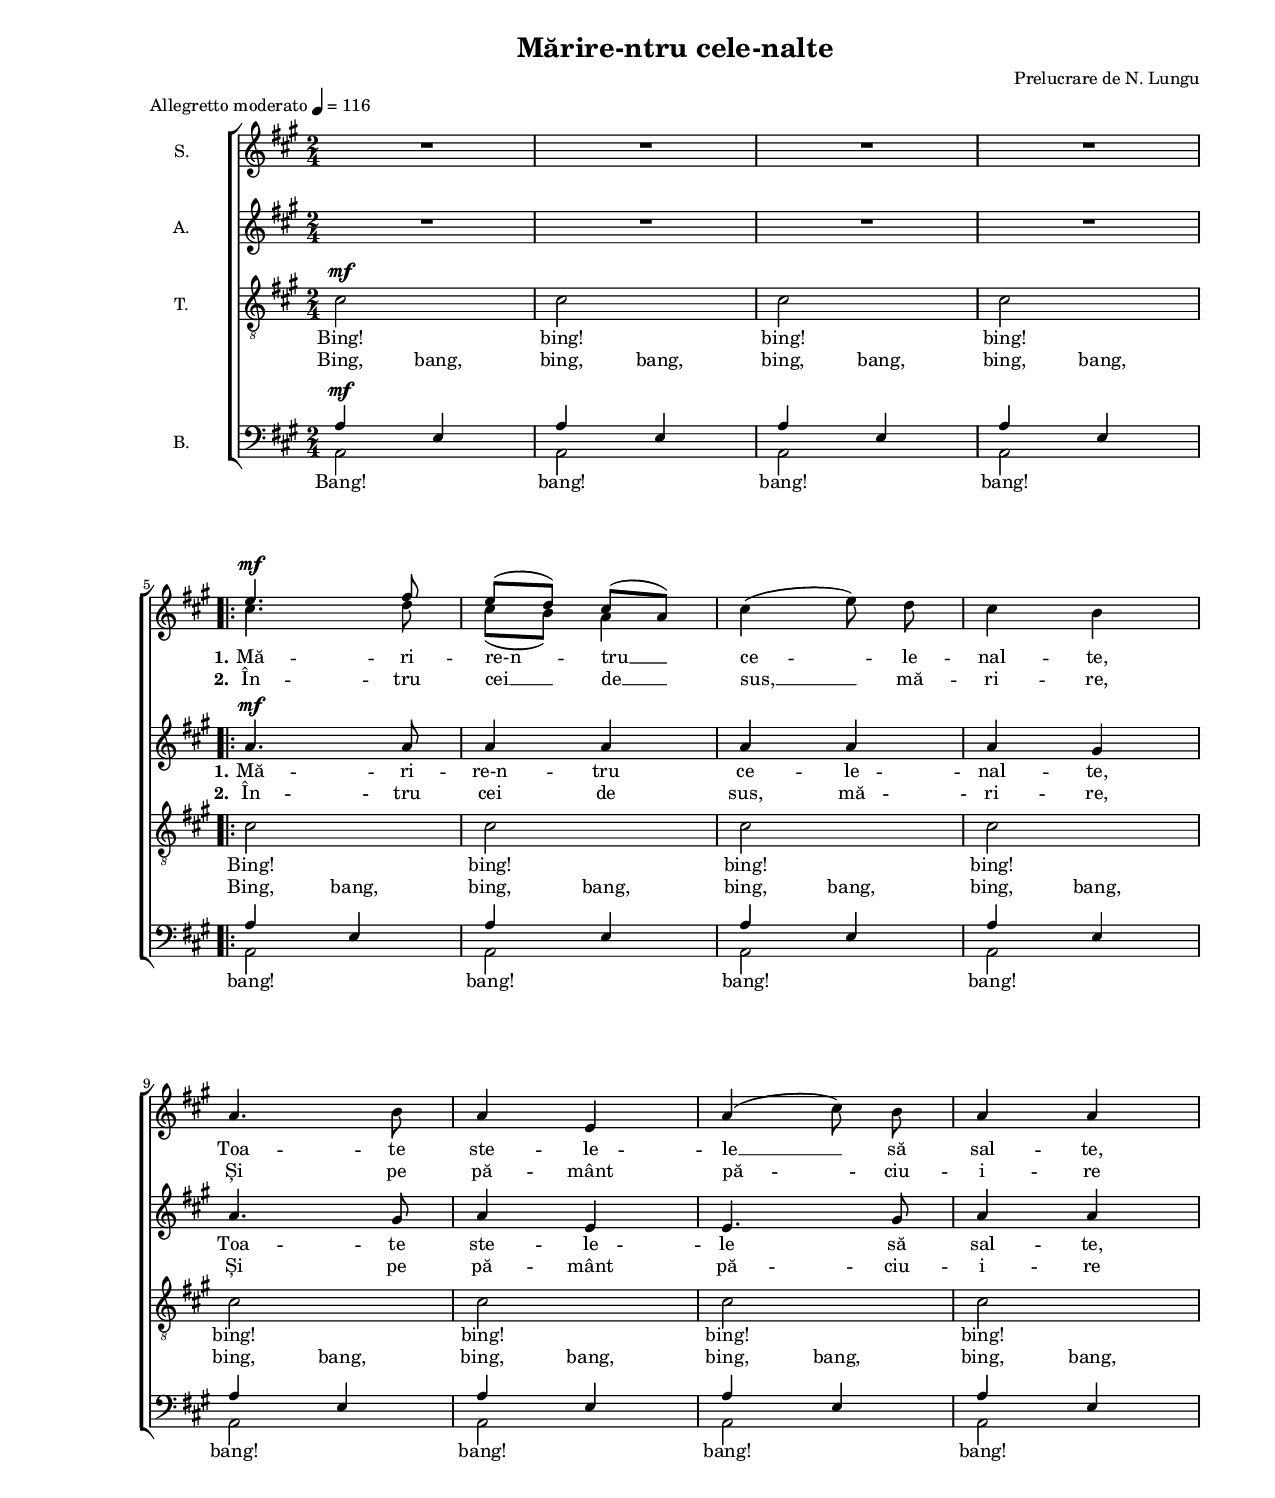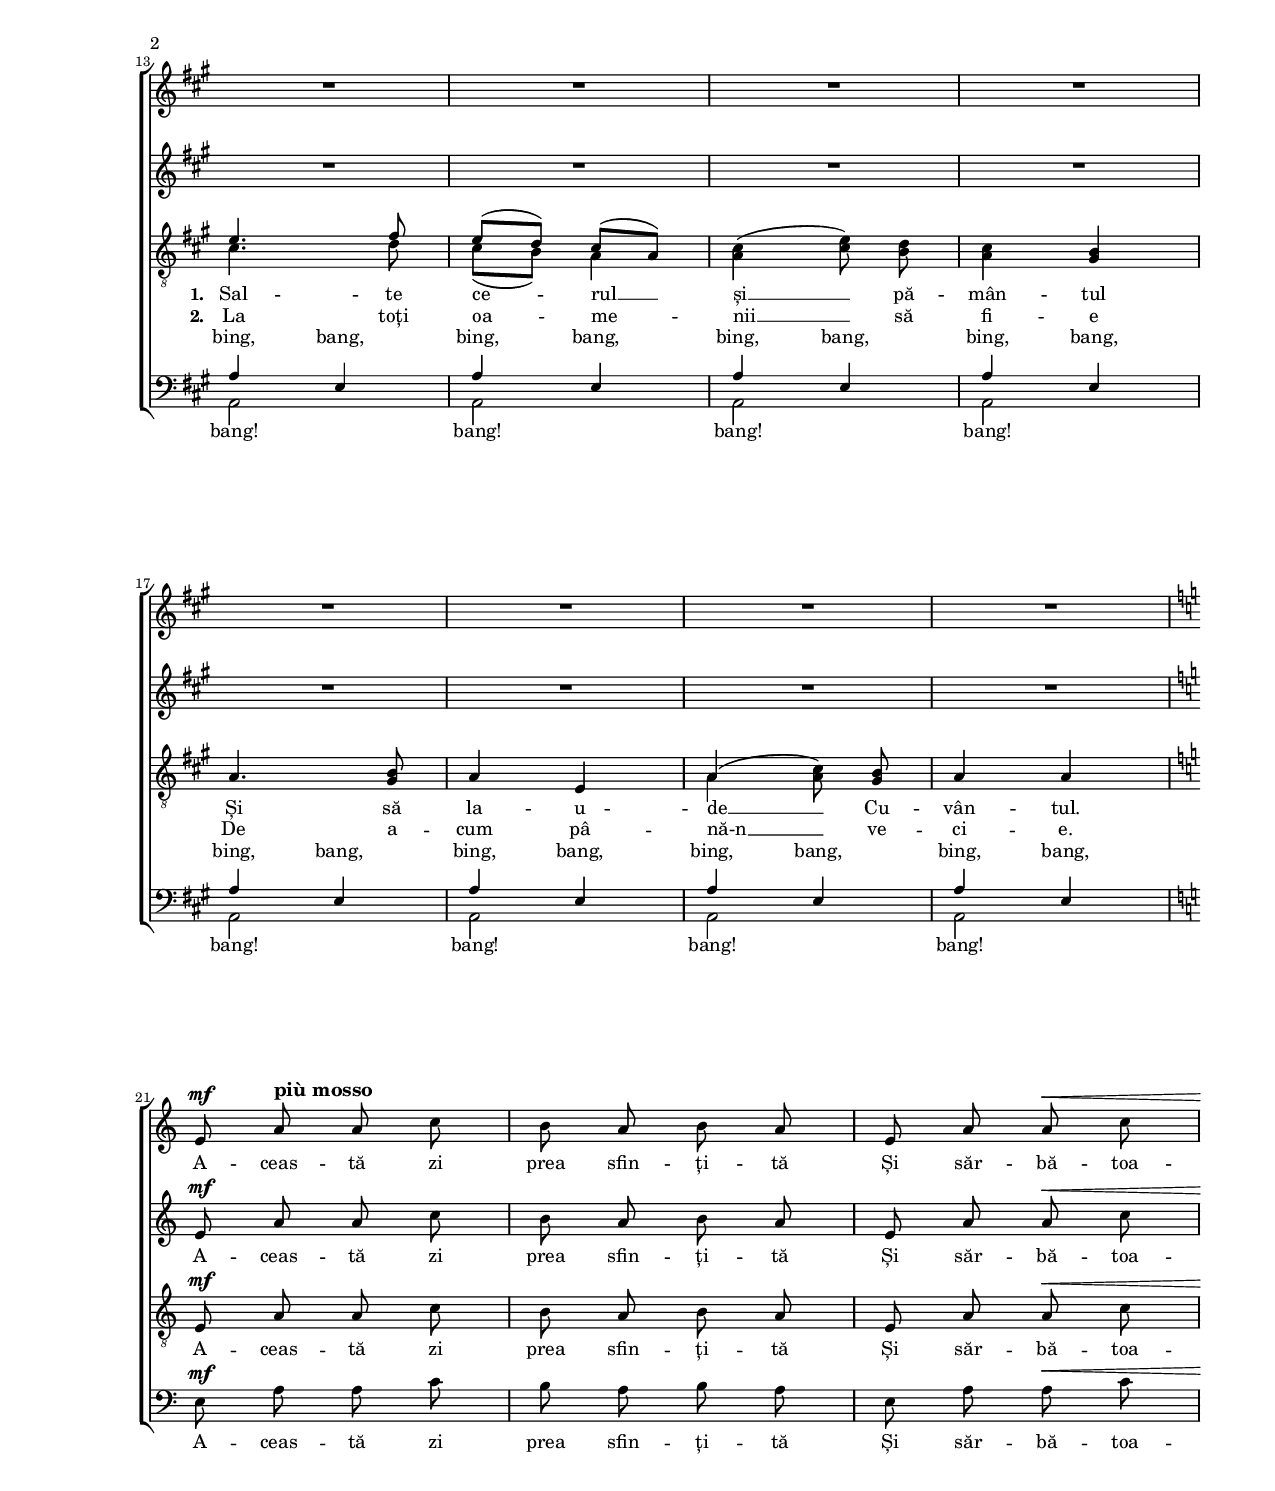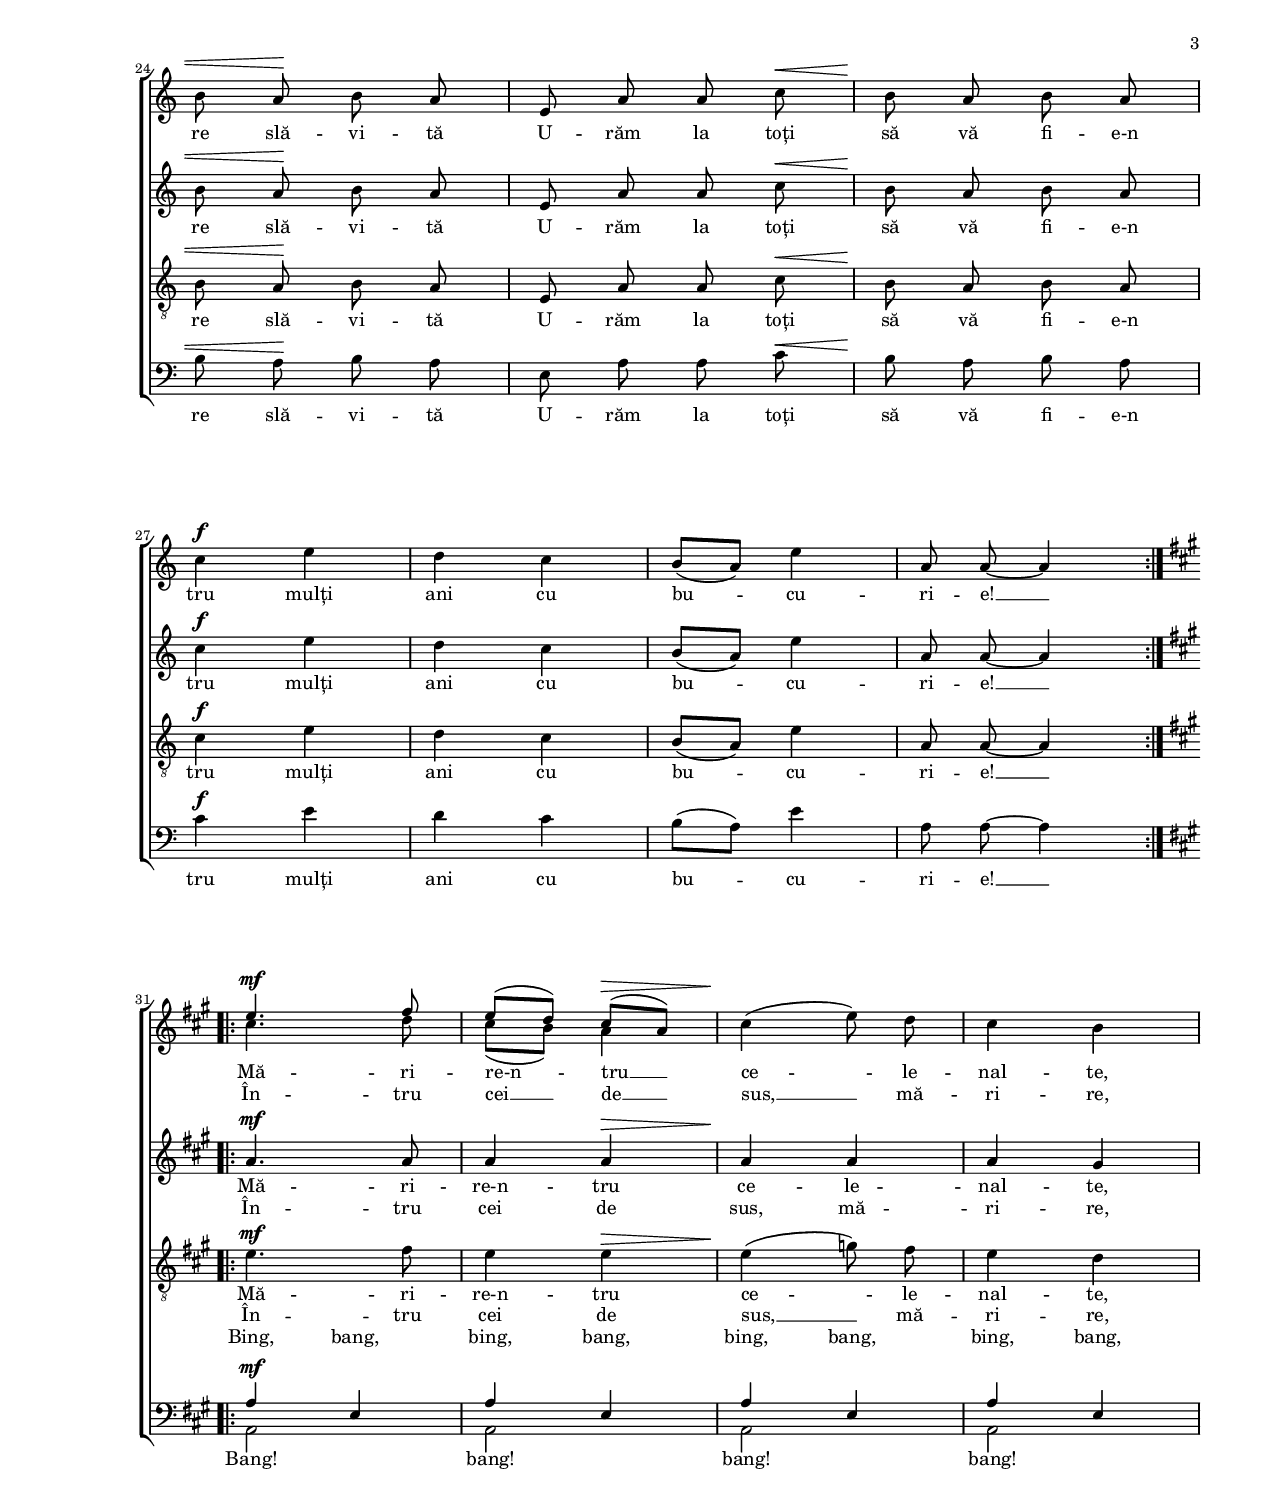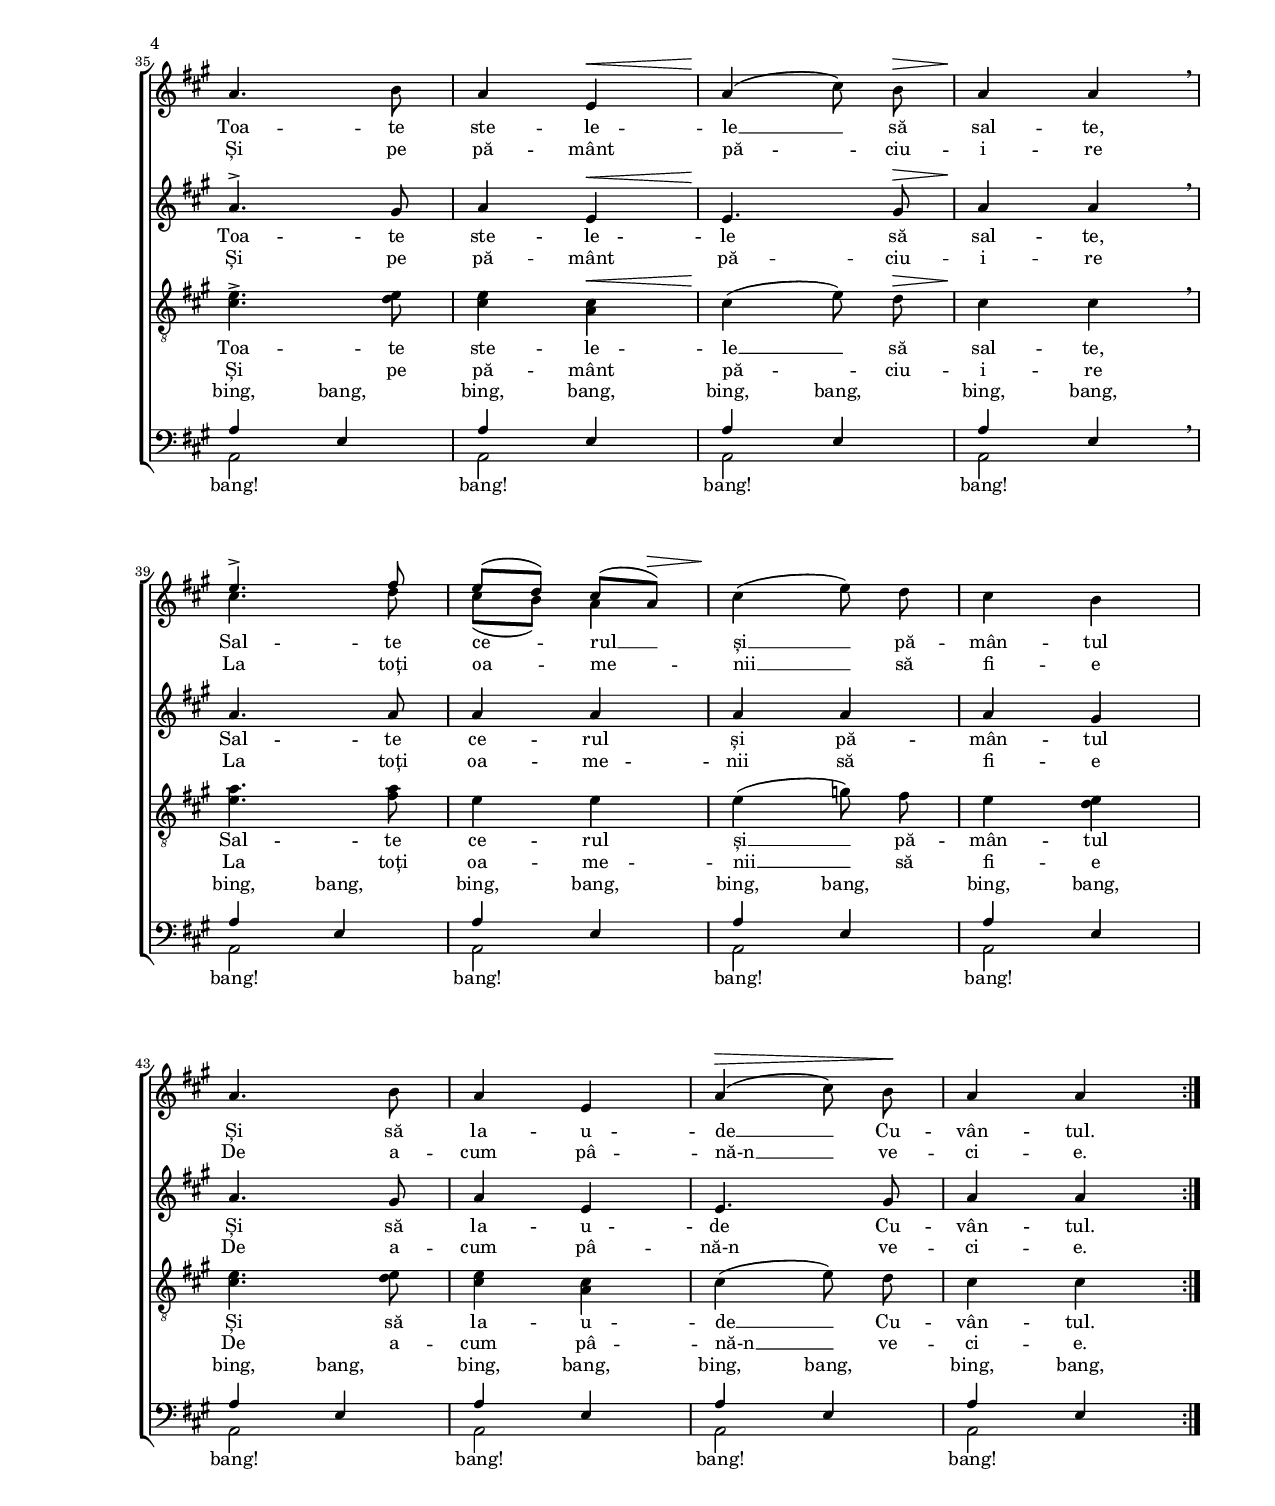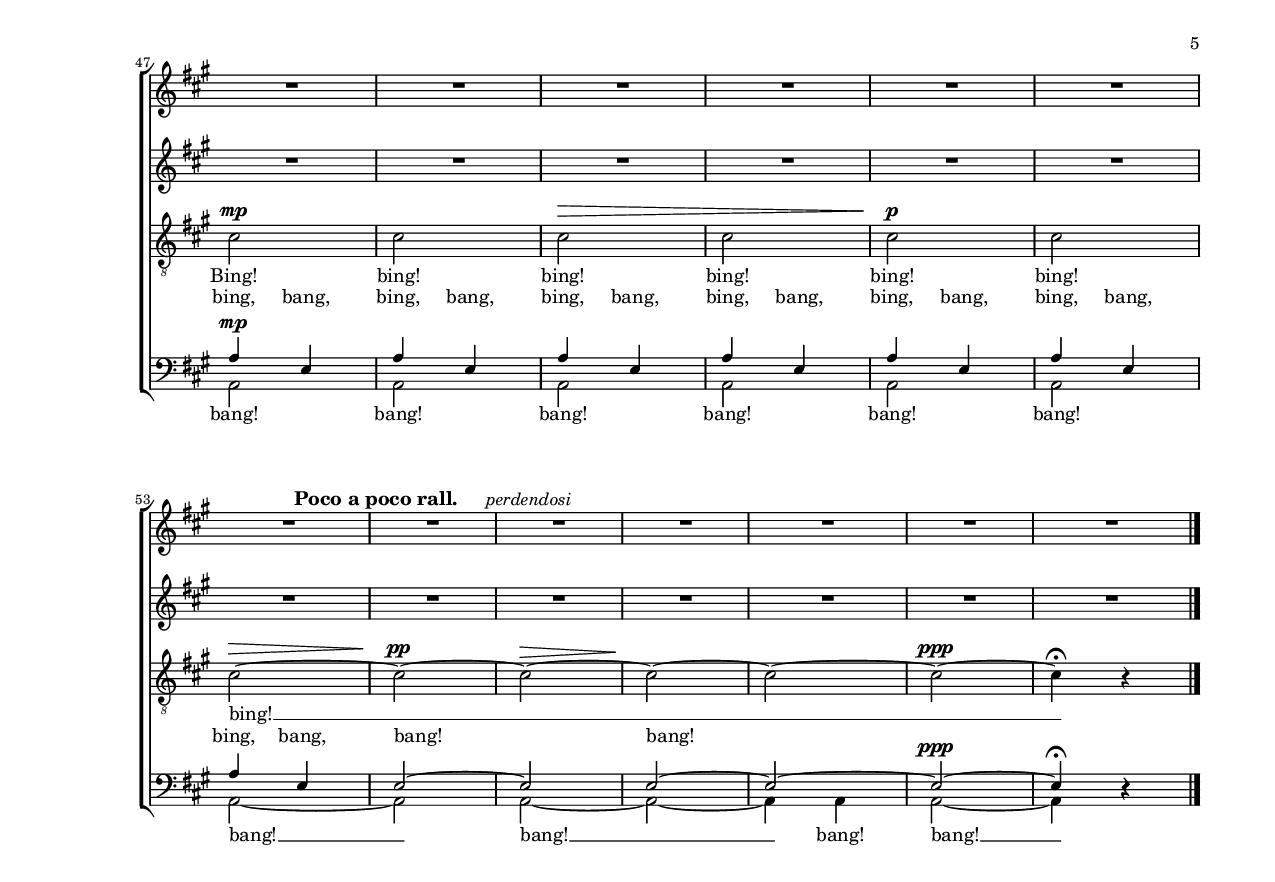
\version "2.19.80"

\paper {
  #(set-paper-size "letter")
  left-margin = 1\in
  line-width = 7\in
  top-margin = 0.7\in
  bottom-margin = 0.7\in
}

\header {
  title = "Mărire-ntru cele-nalte"
  composer = "Prelucrare de N. Lungu"
  meter = \markup { Allegretto moderato \note #"4" #1 = 116 }
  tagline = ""
}

#(set-global-staff-size 15)

global = {
  \set Staff.midiInstrument = "clarinet"
  \key a \major
  \time 2/4
  \autoBeamOff
}

sopStanzaOne = \lyricmode {
  \set stanza = "1."
  Mă -- ri -- re-n -- tru __ ce -- le -- nal -- te,
  Toa -- te ste -- le -- le __ să sal -- te,

  A -- ceas -- tă zi prea sfin -- ți -- tă
  Și săr -- bă -- toa -- re slă -- vi -- tă
  U -- răm la toți să vă fi -- e-n
  tru mulți ani cu bu -- cu -- ri -- e! __

  Mă -- ri -- re-n -- tru __ ce -- le -- nal -- te,
  Toa -- te ste -- le -- le __ să sal -- te,
  Sal -- te ce -- rul __ și __ pă -- mân -- tul
  Și să la -- u -- de __ Cu -- vân -- tul.
}

sopStanzaTwo = \lyricmode {
  \set stanza = "2."
  În -- tru cei __ de __ sus, __ mă -- ri -- re,
  Și pe pă -- mânt pă -- ciu -- i -- re

  \skip 4 \skip 4 \skip 4 \skip 4 \skip 4 \skip 4 \skip 4 \skip 4
  \skip 4 \skip 4 \skip 4 \skip 4 \skip 4 \skip 4 \skip 4 \skip 4
  \skip 4 \skip 4 \skip 4 \skip 4 \skip 4 \skip 4 \skip 4 \skip 4
  \skip 4 \skip 4 \skip 4 \skip 4 \skip 4 \skip 4 \skip 4 \skip 4

  În -- tru cei __ de __ sus, __ mă -- ri -- re,
  Și pe pă -- mânt pă -- ciu -- i -- re
  La toți oa -- me -- nii __ să fi -- e
  De a -- cum pâ -- nă-n __ ve -- ci -- e.
}

altoStanzaOne = \lyricmode {
  \set stanza = "1."
  Mă -- ri -- re-n -- tru ce -- le -- nal -- te,
  Toa -- te ste -- le -- le să sal -- te,

  A -- ceas -- tă zi prea sfin -- ți -- tă
  Și săr -- bă -- toa -- re slă -- vi -- tă
  U -- răm la toți să vă fi -- e-n
  tru mulți ani cu bu -- cu -- ri -- e! __

  Mă -- ri -- re-n -- tru ce -- le -- nal -- te,
  Toa -- te ste -- le -- le să sal -- te,
  Sal -- te ce -- rul și pă -- mân -- tul
  Și să la -- u -- de Cu -- vân -- tul.
}

altoStanzaTwo = \lyricmode {
  \set stanza = "2."
  În -- tru cei de sus, mă -- ri -- re,
  Și pe pă -- mânt pă -- ciu -- i -- re

  \skip 4 \skip 4 \skip 4 \skip 4 \skip 4 \skip 4 \skip 4 \skip 4
  \skip 4 \skip 4 \skip 4 \skip 4 \skip 4 \skip 4 \skip 4 \skip 4
  \skip 4 \skip 4 \skip 4 \skip 4 \skip 4 \skip 4 \skip 4 \skip 4
  \skip 4 \skip 4 \skip 4 \skip 4 \skip 4 \skip 4 \skip 4 \skip 4

  În -- tru cei de sus, mă -- ri -- re,
  Și pe pă -- mânt pă -- ciu -- i -- re
  La toți oa -- me -- nii să fi -- e
  De a -- cum pâ -- nă-n ve -- ci -- e.
}

tenorStanzaOne = \lyricmode {
  Bing! bing! bing! bing!
  Bing! bing! bing! bing!
  bing! bing! bing! bing!

  \set stanza = "1."
  Sal -- te ce -- rul __ și __ pă -- mân -- tul
  Și să la -- u -- de __ Cu -- vân -- tul.

  A -- ceas -- tă zi prea sfin -- ți -- tă
  Și săr -- bă -- toa -- re slă -- vi -- tă
  U -- răm la toți să vă fi -- e-n
  tru mulți ani cu bu -- cu -- ri -- e! __

  Mă -- ri -- re-n -- tru ce -- le -- nal -- te,
  Toa -- te ste -- le -- le __ să sal -- te,
  Sal -- te ce -- rul și __ pă -- mân -- tul
  Și să la -- u -- de __ Cu -- vân -- tul.

  Bing! bing! bing! bing! bing! bing!
  bing! __
}

tenorStanzaTwo = \lyricmode {
  \skip 4 \skip 4 \skip 4 \skip 4 \skip 4 \skip 4 \skip 4 \skip 4
  \skip 4 \skip 4 \skip 4 \skip 4

  \set stanza = "2."
  La toți oa -- me -- nii __ să fi -- e
  De a -- cum pâ -- nă-n __ ve -- ci -- e.

  \skip 4 \skip 4 \skip 4 \skip 4 \skip 4 \skip 4 \skip 4 \skip 4
  \skip 4 \skip 4 \skip 4 \skip 4 \skip 4 \skip 4 \skip 4 \skip 4
  \skip 4 \skip 4 \skip 4 \skip 4 \skip 4 \skip 4 \skip 4 \skip 4
  \skip 4 \skip 4 \skip 4 \skip 4 \skip 4 \skip 4 \skip 4 \skip 4

  În -- tru cei de sus, __ mă -- ri -- re,
  Și pe pă -- mânt pă -- ciu -- i -- re
  La toți oa -- me -- nii __ să fi -- e
  De a -- cum pâ -- nă-n __ ve -- ci -- e.
}

bassOneWords = \lyricmode {
  Bing, bang, bing, bang, bing, bang, bing, bang,
  Bing, bang, bing, bang, bing, bang, bing, bang,
  bing, bang, bing, bang, bing, bang, bing, bang,
  bing, bang, bing, bang, bing, bang, bing, bang,
  bing, bang, bing, bang, bing, bang, bing, bang,

  Bing, bang, bing, bang, bing, bang, bing, bang,
  bing, bang, bing, bang, bing, bang, bing, bang,
  bing, bang, bing, bang, bing, bang, bing, bang,
  bing, bang, bing, bang, bing, bang, bing, bang,

  bing, bang, bing, bang, bing, bang, bing, bang,
  bing, bang, bing, bang,
  bing, bang, bang! bang!
}

bassTwoWords = \lyricmode {
  Bang! bang! bang! bang!
  bang! bang! bang! bang!
  bang! bang! bang! bang!
  bang! bang! bang! bang!
  bang! bang! bang! bang!

  A -- ceas -- tă zi prea sfin -- ți -- tă
  Și săr -- bă -- toa -- re slă -- vi -- tă
  U -- răm la toți să vă fi -- e-n
  tru mulți ani cu bu -- cu -- ri -- e! __

  Bang! bang! bang! bang!
  bang! bang! bang! bang!
  bang! bang! bang! bang!
  bang! bang! bang! bang!

  bang! bang! bang! bang! bang! bang!
  bang! __ bang! __ bang! bang! __
}

sopMusic = \relative c' {
  \set Staff.vocalName = "S."
  % Bing-bang
  R2 R2 R2 R2
  \break

  \repeat volta 2 {
    % Mărire-ntru cele-nalte, Toate stelele să salte
    <<
      {
        \voiceOne
        e'4.^\mf fis8
        e8([ d8)] cis8([ a8)]
      }
      \new Voice = "split" {
        \voiceTwo
        cis4. d8
        cis8([ b8)] a4
      }
    >>
    \oneVoice
    cis4( e8) d8
    cis4 b4
    \break

    a4. b8
    a4 e4
    a4( cis8) b8
    a4 a4
    \break

    % Salte cerul și pământul Și să laude Cuvântul.
    R2 R2 R2 R2
    \break
    R2 R2 R2 R2
    \break

    \key a \minor

    % Această zi prea sfințită Și sărbătoare slăvită
    e8^\mf a8^\markup{ \large \bold "più mosso" } a8 c8
    b8 a8 b8 a8
    e8 a8 a8^\< c8
    \break
    b8 a8\! b8 a8

    % Urăm la toți să vă fie-ntru mulți ani cu bucurie!
    e8 a8 a8 c8^\<
    b8\! a8 b8 a8
    \break
    c4^\f e4
    d4 c4
    b8([ a8)] e'4
    a,8 a8~ a4
    \break
  }

  \key a \major
  \repeat volta 2 {
    % Mărire-ntru cele-nalte, Toate stelele să salte
    <<
      {
        \voiceOne
        e'4.^\mf fis8
        e8([ d8)] cis8([^\> a8)]
      }
      \new Voice = "split" {
        \voiceTwo
        cis4. d8
        cis8([ b8)] a4
      }
    >>
    \oneVoice
    cis4(\! e8) d8
    cis4 b4
    \break

    a4. b8
    a4 e4^\<
    a4(\! cis8) b8^\>
    a4\! a4 \breathe
    \break

    % Salte cerul și pământul Și să laude Cuvântul.
    <<
      {
        \voiceOne
        e'4.^\accent fis8
        e8([ d8)] cis8([ a8)]^\>
      }
      \new Voice = "split" {
        \voiceTwo
        cis4. d8
        cis8([ b8)] a4
      }
    >>
    \oneVoice
    cis4(\! e8) d8
    cis4 b4
    \break

    a4. b8
    a4 e4
    a4(^\> cis8) b8\!
    a4 a4
    \break
  }

  % Bing-bang
  R2 R2 R2 R2 R2 R2 \break
  R2
  R2^\markup{
    \large \bold "Poco a poco rall."
    \hspace #3.0
    \italic "perdendosi" }
  R2 R2 R2 R2 R2
  \bar "|."
}

altoMusic = \relative c' {
  \set Staff.vocalName = "A."
  % Bing-bang
  R2 R2 R2 R2

  \repeat volta 2 {
    % Mărire-ntru cele-nalte, Toate stelele să salte
    a'4.^\mf a8
    a4 a4
    a4 a4
    a4 gis4

    a4. gis8
    a4 e4
    e4. gis8
    a4 a4

    % Salte cerul și pământul Și să laude Cuvântul.
    R2 R2 R2 R2
    R2 R2 R2 R2

    \key a \minor
    % Această zi prea sfințită Și sărbătoare slăvită
    e8^\mf a8 a8 c8
    b8 a8 b8 a8
    e8 a8 a8^\< c8
    b8 a8\! b8 a8

    % Urăm la toți să vă fie-ntru mulți ani cu bucurie!
    e8 a8 a8 c8^\<
    b8\! a8 b8 a8
    c4^\f e4
    d4 c4
    b8([ a8)] e'4
    a,8 a8~ a4
  }

  \key a \major
  \repeat volta 2 {
    % Mărire-ntru cele-nalte, Toate stelele să salte
    a4.^\mf a8
    a4 a4^\>
    a4\! a4
    a4 gis4

    a4.^\accent gis8
    a4 e4^\<
    e4.\! gis8^\>
    a4\! a4 \breathe

    % Salte cerul și pământul Și să laude Cuvântul.
    a4. a8
    a4 a4
    a4 a4
    a4 gis4

    a4. gis8
    a4 e4
    e4. gis8
    a4 a4
  }

  % Bing-bang
  R2 R2 R2 R2 R2 R2
  R2 R2 R2 R2 R2 R2 R2
}

tenorMusic = \relative c' {
  \set Staff.vocalName = "T."
  % Bing-bang
  cis2^\mf cis2 cis2 cis2

  \repeat volta 2 {
    % Mărire-ntru cele-nalte, Toate stelele să salte
    cis2 cis2 cis2 cis2
    cis2 cis2 cis2 cis2

    % Salte cerul și pământul Și să laude Cuvântul.
    <<
      {
        \voiceOne
        e4. fis8
        e8([ d8)] cis8([ a8)]
      }
      \new Voice = "split" {
        \voiceTwo
        cis4. d8
        cis8([ b8)] a4
      }
    >>
    \oneVoice
    <cis a>4( <e cis>8) <d b>8
    <cis a>4 <b gis>4

    a4. <b gis>8
    a4 e4
    <<
      {
        \voiceOne
        a4(
      }
      \new Voice = "split" {
        \voiceTwo
        a4
      }
    >>
    \oneVoice
    <cis a>8) <b gis>8
    a4 a4

    \key a \minor
    % Această zi prea sfințită Și sărbătoare slăvită
    e8^\mf a8 a8 c8
    b8 a8 b8 a8
    e8 a8 a8^\< c8
    b8 a8\! b8 a8

    % Urăm la toți să vă fie-ntru mulți ani cu bucurie!
    e8 a8 a8 c8^\<
    b8\! a8 b8 a8
    c4^\f e4
    d4 c4
    b8([ a8)] e'4
    a,8 a8~ a4
  }

  \key a \major
  \repeat volta 2 {
    % Mărire-ntru cele-nalte, Toate stelele să salte
    e'4.^\mf fis8
    e4 e4^\>
    e4(\! g8) fis8
    e4 d4

    <e cis>4.^\accent <e d>8
    <e cis>4 <cis a>4^\<
    cis4(\! e8) d8^\>
    cis4\! cis4 \breathe

    % Salte cerul și pământul Și să laude Cuvântul.
    <a' e>4. <a fis>8
    e4 e4
    e4( g8) fis8
    e4 <e d>4

    <e cis>4. <e d>8
    <e cis>4 <cis a>4
    cis4( e8) d8
    cis4 cis4
  }

  % Bing-bang
  cis2^\mp cis2 cis2^\> cis2 cis2\!^\p cis2
  cis2~^\> cis2~\!^\pp cis2~^\> cis2~\! cis2~ cis2~^\ppp cis4^\fermata r4
}

bassMusicOne = \relative c' {
  \set Staff.vocalName = "B."
  % Bing-bang
  a4^\mf e4
  a4 e4
  a4 e4
  a4 e4

  \repeat volta 2 {
    % Mărire-ntru cele-nalte, Toate stelele să salte
    a4 e4
    a4 e4
    a4 e4
    a4 e4

    a4 e4
    a4 e4
    a4 e4
    a4 e4

    % Salte cerul și pământul Și să laude Cuvântul.
    a4 e4
    a4 e4
    a4 e4
    a4 e4

    a4 e4
    a4 e4
    a4 e4
    a4 e4

    \key a \minor
    % Această zi prea sfințită Și sărbătoare slăvită
    % Urăm la toți să vă fie-ntru mulți ani cu bucurie!
    s2 s2 s2 s2 s2 s2 s2 s2 s2 s2
  }

  \key a \major
  \repeat volta 2 {
    % Mărire-ntru cele-nalte, Toate stelele să salte
    a4^\mf e4
    a4 e4
    a4 e4
    a4 e4

    a4 e4
    a4 e4
    a4 e4
    a4 e4 \breathe

    % Salte cerul și pământul Și să laude Cuvântul.
    a4 e4
    a4 e4
    a4 e4
    a4 e4

    a4 e4
    a4 e4
    a4 e4
    a4 e4
  }

  % Bing-bang
  a4^\mp e4
  a4 e4
  a4 e4
  a4 e4
  a4 e4
  a4 e4

  a4 e4
  e2~
  e2
  e2~
  e2~
  e2~^\ppp
  e4^\fermata d4\rest
}

bassMusicTwo = \relative c' {
  % Bing-bang
  a,2 a2 a2 a2

  \repeat volta 2 {
    % Mărire-ntru cele-nalte, Toate stelele să salte
    a2 a2 a2 a2
    a2 a2 a2 a2

    % Salte cerul și pământul Și să laude Cuvântul.
    a2 a2 a2 a2
    a2 a2 a2 a2

    \key a \minor
    \oneVoice
    % Această zi prea sfințită Și sărbătoare slăvită
    e'8^\mf a8 a8 c8
    b8 a8 b8 a8
    e8 a8 a8^\< c8
    b8 a8\! b8 a8

    % Urăm la toți să vă fie-ntru mulți ani cu bucurie!
    e8 a8 a8 c8^\<
    b8\! a8 b8 a8
    c4^\f e4
    d4 c4
    b8([ a8)] e'4
    a,8 a8~ a4
  }

  \key a \major
  \repeat volta 2 {
    \voiceTwo
    % Mărire-ntru cele-nalte, Toate stelele să salte
    a,2 a2 a2 a2
    a2 a2 a2 a2

    % Salte cerul și pământul Și să laude Cuvântul.
    a2 a2 a2 a2
    a2 a2 a2 a2
  }

  % Bing-bang
  a2 a2 a2 a2 a2 a2
  a2~ a2 a2~ a2~ a4 a4 a2~ a4 d4\rest
}

myScore = \new Score <<
  \new ChoirStaff <<
    \new Staff \new Voice = "sopranos" { \global \sopMusic }
    \addlyrics { \sopStanzaOne }
    \addlyrics { \sopStanzaTwo }

    \new Staff \new Voice = "altos" { \global \altoMusic }
    \addlyrics { \altoStanzaOne }
    \addlyrics { \altoStanzaTwo }

    \new Staff <<
      \clef "G_8"
      \new Voice = "tenors" { \global \tenorMusic }
      \addlyrics { \tenorStanzaOne }
      \addlyrics { \tenorStanzaTwo }
    >>

    \new Lyrics = "bassesOneLyrics"
    \new Staff <<
      \clef bass
      \new Voice = "bassesOneVoice" { \global \voiceOne \bassMusicOne }
      \new Voice = "bassesTwoVoice" { \global \voiceTwo \bassMusicTwo }
      \addlyrics { \bassTwoWords }
    >>
    \context Lyrics = bassesOneLyrics \lyricsto bassesOneVoice \bassOneWords
  >>
>>

\score {
  \myScore
  \layout { }
}

midiOutput = \midi {
  \tempo 4 = 116
  \context {
    \Voice
    \remove "Dynamic_performer"
    \remove "Span_dynamic_performer"
  }
}

\score {
  \unfoldRepeats
  \myScore
  \midi { \midiOutput }
}

\score {
  \unfoldRepeats
  \new Voice { \global \sopMusic }
  \midi { \midiOutput }
}

\score {
  \unfoldRepeats
  \new Voice { \global \altoMusic }
  \midi { \midiOutput }
}

\score {
  \unfoldRepeats
  \new Voice { \global \tenorMusic }
  \midi { \midiOutput }
}

\score {
  \unfoldRepeats
  \new Voice { \global \bassMusicOne }
  \midi { \midiOutput }
}

\score {
  \unfoldRepeats
  \new Voice { \global \bassMusicTwo }
  \midi { \midiOutput }
}
